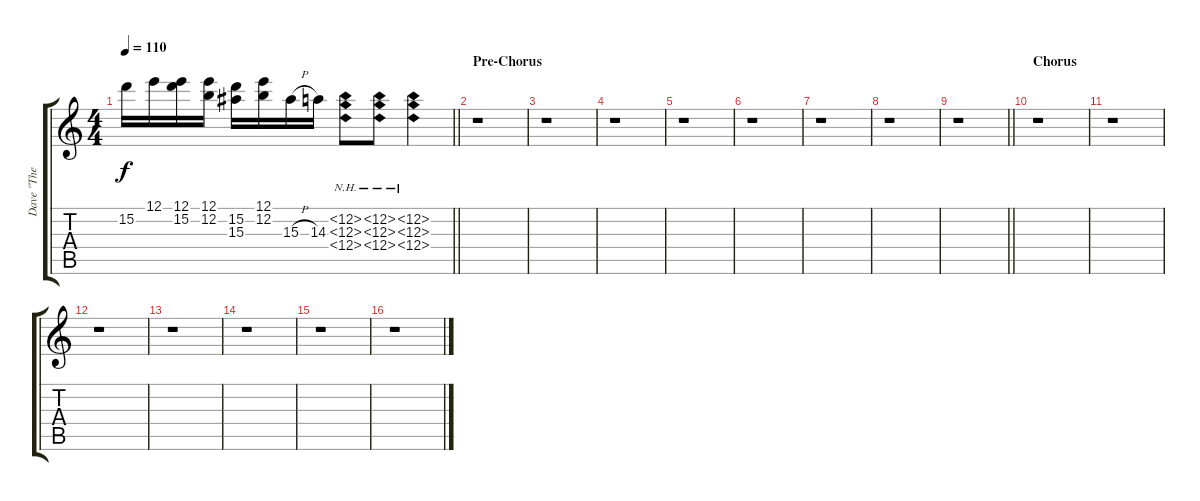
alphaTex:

\track ("Dave \"The Snake\" Sabo – Lead Guitar" "Dave \"The ") {instrument distortionguitar}
\staff {score tabs}
\tuning (E4 B3 G3 D3 A2 E2) {hide}
\ts (4 4)
\tempo 110
\clef g2
\barLineRight lightlight
\ks c
15.2{t}.16{dy f} 12.1.16 (12.1 15.2).16 (12.1 12.2).16 (15.2 15.3).16 (12.1 12.2).16 15.3{h}.16 14.3.16 (12.2{nh} 12.3{nh} 12.4{nh}).8 (12.2{nh} 12.3{nh} 12.4{nh}).8 (12.2{nh} 12.3{nh} 12.4{nh}).4 |
\section ("" "Pre-Chorus")
r.1 |
r.1 |
r.1 |
r.1 |
r.1 |
r.1 |
r.1 |
\barLineRight lightlight
r.1 |
\section ("" "Chorus")
r.1 |
r.1 |
r.1 |
r.1 |
r.1 |
r.1 |
r.1
